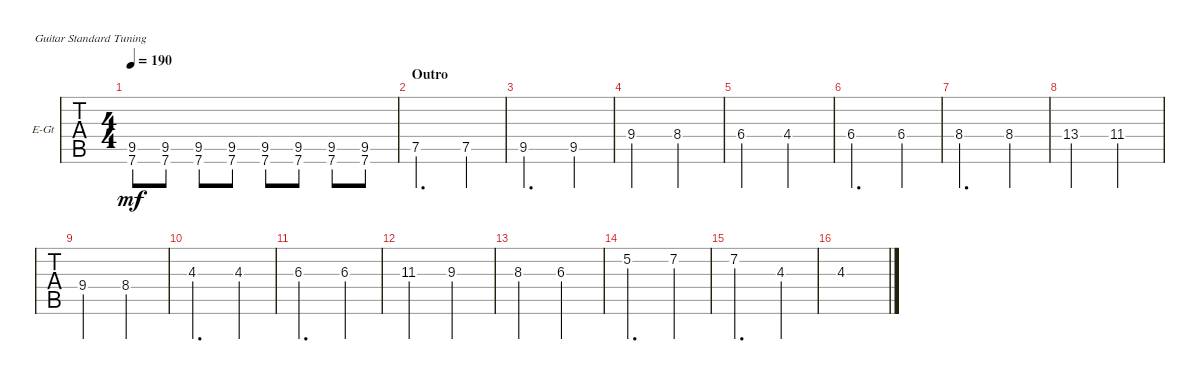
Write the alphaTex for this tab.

\defaultSystemsLayout 4
\bracketExtendMode groupsimilarinstruments
\firstSystemTrackNameOrientation horizontal
\otherSystemsTrackNameOrientation horizontal
\track ("Cole Train" "E-Gt") {instrument distortionguitar}
\staff {tabs}
\tuning (E4 B3 G3 D3 A2 E2)
\ts (4 4)
\tempo 190
\clef g2
\ks c
(7.6 9.5).8{dy mf} (7.6 9.5).8 (7.6 9.5).8 (7.6 9.5).8 (7.6 9.5).8 (7.6 9.5).8 (7.6 9.5).8 (7.6 9.5).8 |
\section ("" "Outro")
7.5.2{d} 7.5.4 |
9.5.2{d} 9.5.4 |
9.4.2 8.4.2 |
6.4.2 4.4.2 |
6.4.2{d} 6.4.4 |
8.4.2{d} 8.4.4 |
13.4.2 11.4.2 |
9.4.2 8.4.2 |
4.3.2{d} 4.3.4 |
6.3.2{d} 6.3.4 |
11.3.2 9.3.2 |
8.3.2 6.3.2 |
5.2.2{d} 7.2.4 |
7.2.2{d} 4.3.4 |
4.3.1
